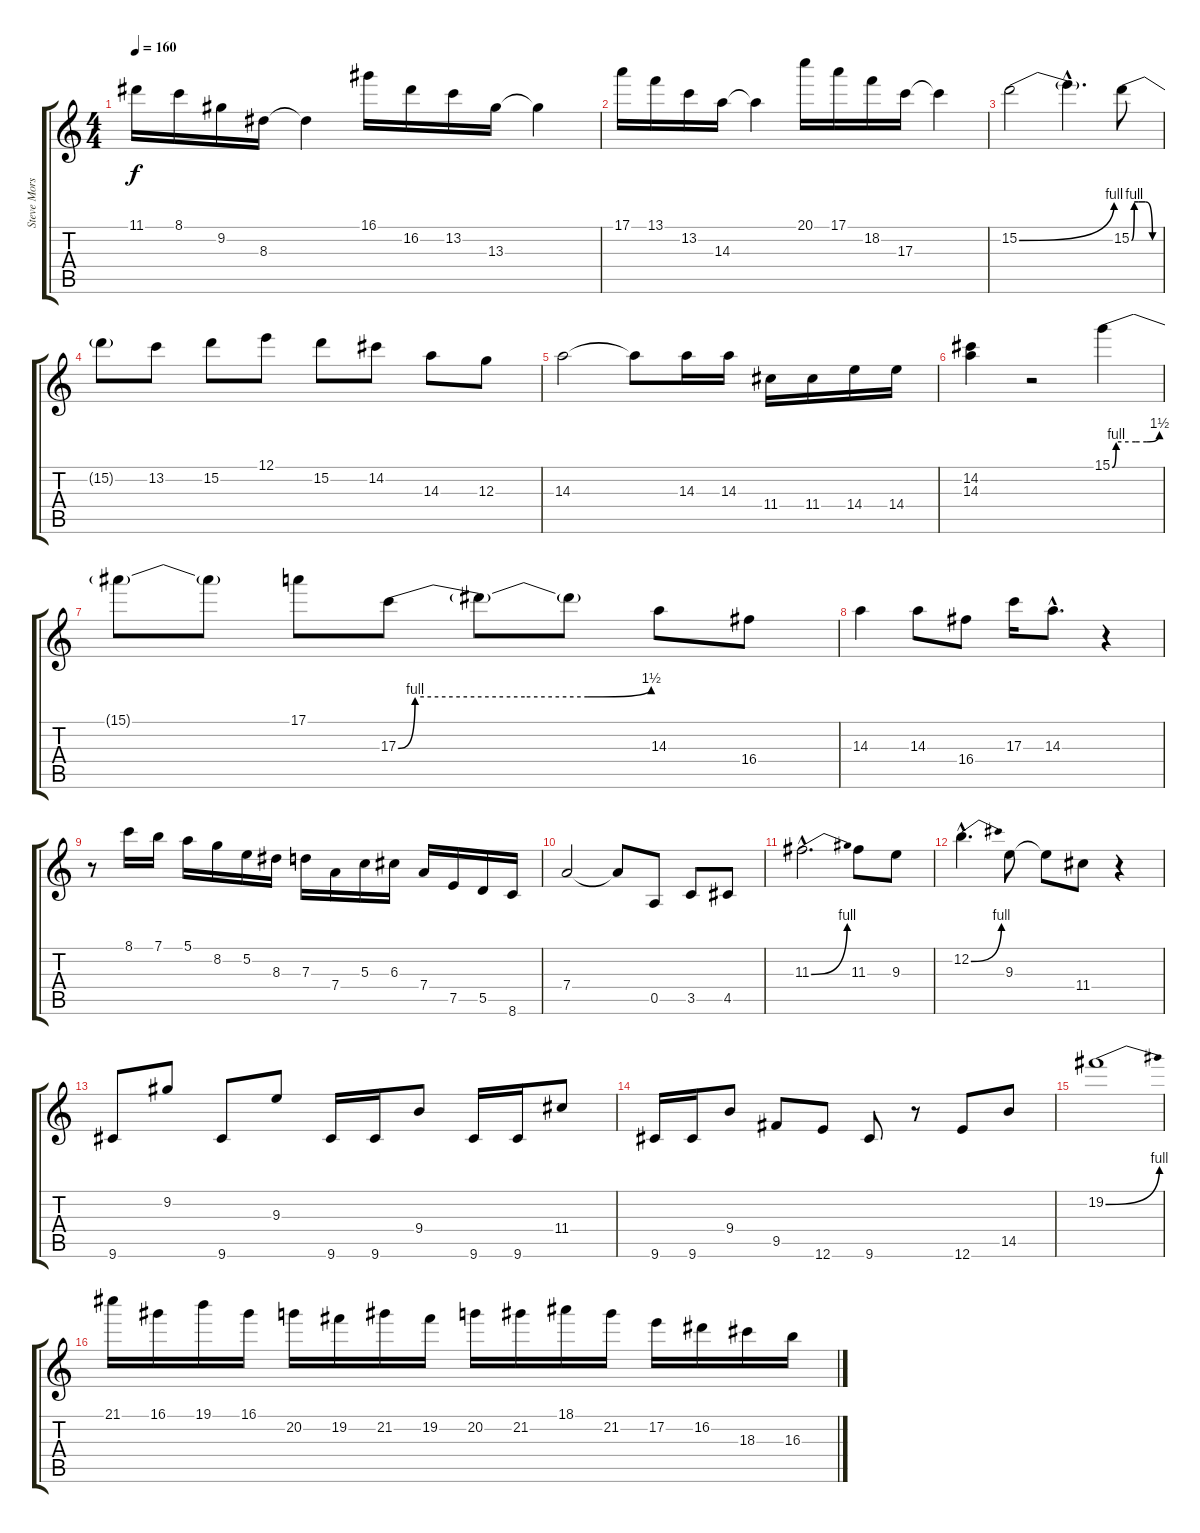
\track ("Steve Morse" "Steve Mors") {instrument distortionguitar}
\staff {score tabs}
\tuning (E4 B3 G3 D3 A2 E2) {hide}
\ts (4 4)
\tempo 160
\clef g2
\ks c
11.1.16{dy f} 8.1.16 9.2.16 8.3.16 8.3{t}.4 16.1.16 16.2.16 13.2.16 13.3.16 13.3{t}.4 |
17.1.16 13.1.16 13.2.16 14.3.16 14.3{t}.4 20.1.16 17.1.16 18.2.16 17.3.16 17.3{t}.4 |
15.2{be (bend 0 0 60 4)}.2 15.2{hac t}.4{d} 15.2{be (custom 0 0 6 4 15 4 30 4 45 0 60 0)}.8 |
15.2{t}.8 13.2.8 15.2.8 12.1.8 15.2.8 14.2.8 14.3.8 12.3.8 |
14.3.2 14.3{t}.8 14.3.16 14.3.16 11.4.16 11.4.16 14.4.16 14.4.16 |
(14.2 14.3).4 r.2 15.1{be (custom 0 0 5 4 30 4 44 4 60 6)}.4 |
15.1{t}.8 15.1{t}.8 17.1.8 17.3{be (custom 0 0 4 4 30 4 45 4 60 6)}.8 17.3{t}.8 17.3{t}.8 14.3.8 16.4.8 |
14.3.4 14.3.8 16.4.8 17.3.16 14.3{hac}.8{d} r.4 |
r.8 8.1.16 7.1.16 5.1.16 8.2.16 5.2.16 8.3.16 7.3.16 7.4.16 5.3.16 6.3.16 7.4.16 7.5.16 5.5.16 8.6.16 |
7.4.2 7.4{t}.8 0.5.8 3.5.8 4.5.8 |
11.3{be (bend 0 0 60 4) hac}.2{d} 11.3.8 9.3.8 |
12.2{be (bend 0 0 60 4) hac}.4{d} 9.3.8 9.3{t}.8 11.4.8 r.4 |
9.6.8 9.2.8 9.6.8 9.3.8 9.6.16 9.6.16 9.4.8 9.6.16 9.6.16 11.4.8 |
9.6.16 9.6.16 9.4.8 9.5.8 12.6.8 9.6.8 r.8 12.6.8 14.5.8 |
19.2{be (bend 0 0 60 4)}.1 |
21.1.16 16.1.16 19.1.16 16.1.16 20.2.16 19.2.16 21.2.16 19.2.16 20.2.16 21.2.16 18.1.16 21.2.16 17.2.16 16.2.16 18.3.16 16.3.16
